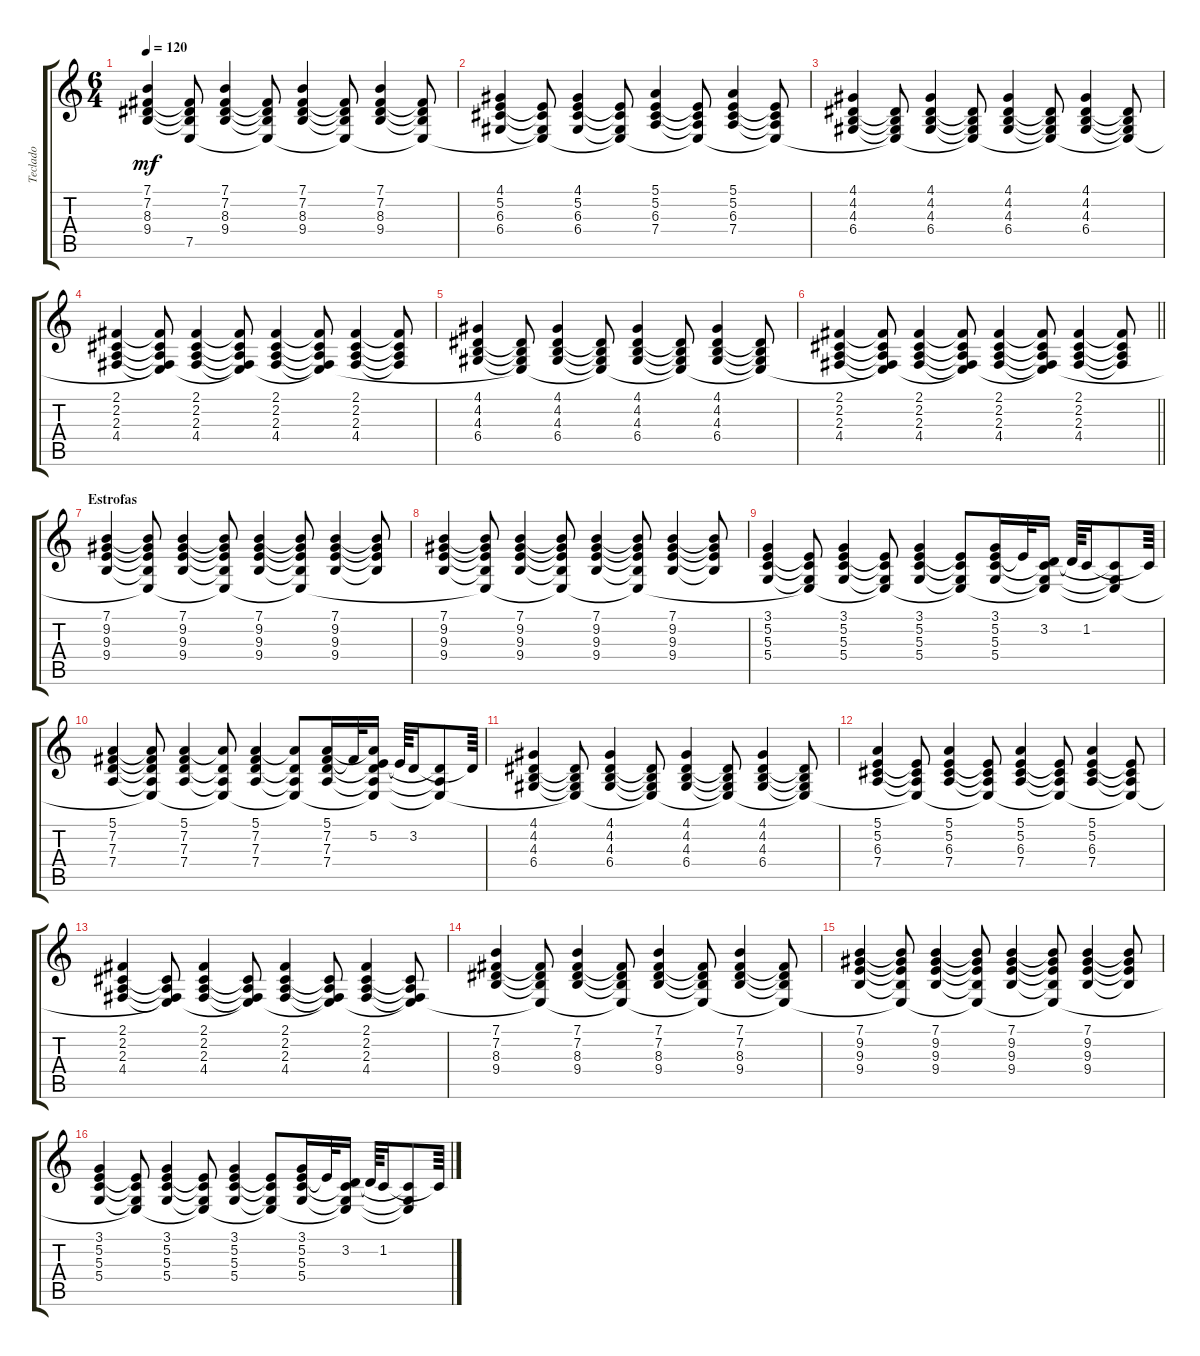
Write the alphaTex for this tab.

\track ("Teclado" "Teclado") {instrument brightacousticpiano bank 127}
\staff {score tabs}
\tuning (E4 B3 G3 D3 A2 E2) {hide}
\ts (6 4)
\tempo 120
\clef g2
\ks c
(7.1 7.2 8.3 9.4).4{dy mf} (7.2{t} 8.3{t} 9.4{t} 7.5{t}).8 (7.1 7.2 8.3 9.4).4 (7.2{t} 8.3{t} 9.4{t} 7.5{t}).8 (7.1 7.2 8.3 9.4).4 (7.2{t} 8.3{t} 9.4{t} 7.5{t}).8 (7.1 7.2 8.3 9.4).4 (7.2{t} 8.3{t} 9.4{t} 7.5{t}).8 |
(4.1 5.2 6.3 6.4).4 (5.2{t} 6.3{t} 6.4{t} 7.5{t}).8 (4.1 5.2 6.3 6.4).4 (5.2{t} 6.3{t} 6.4{t} 7.5{t}).8 (5.1 5.2 6.3 7.4).4 (5.2{t} 6.3{t} 7.4{t} 7.5{t}).8 (5.1 5.2 6.3 7.4).4 (5.2{t} 6.3{t} 7.4{t} 7.5{t}).8 |
(4.1 4.2 4.3 6.4).4 (4.2{t} 4.3{t} 6.4{t} 7.5{t}).8 (4.1 4.2 4.3 6.4).4 (4.2{t} 4.3{t} 6.4{t} 7.5{t}).8 (4.1 4.2 4.3 6.4).4 (4.2{t} 4.3{t} 6.4{t} 7.5{t}).8 (4.1 4.2 4.3 6.4).4 (4.2{t} 4.3{t} 6.4{t} 7.5{t}).8 |
(2.1 2.2 2.3 4.4).4 (2.1{t} 2.2{t} 2.3{t} 4.4{t} 7.5{t}).8 (2.1 2.2 2.3 4.4).4 (2.1{t} 2.2{t} 2.3{t} 4.4{t} 7.5{t}).8 (2.1 2.2 2.3 4.4).4 (2.1{t} 2.2{t} 2.3{t} 4.4{t} 7.5{t}).8 (2.1 2.2 2.3 4.4).4 (2.1{t} 2.2{t} 2.3{t} 4.4{t}).8 |
(4.1 4.2 4.3 6.4).4 (4.2{t} 4.3{t} 6.4{t} 7.5{t}).8 (4.1 4.2 4.3 6.4).4 (4.2{t} 4.3{t} 6.4{t} 7.5{t}).8 (4.1 4.2 4.3 6.4).4 (4.2{t} 4.3{t} 6.4{t} 7.5{t}).8 (4.1 4.2 4.3 6.4).4 (4.2{t} 4.3{t} 6.4{t} 7.5{t}).8 |
\barLineRight lightlight
(2.1 2.2 2.3 4.4).4 (2.1{t} 2.2{t} 2.3{t} 4.4{t} 7.5{t}).8 (2.1 2.2 2.3 4.4).4 (2.1{t} 2.2{t} 2.3{t} 4.4{t} 7.5{t}).8 (2.1 2.2 2.3 4.4).4 (2.1{t} 2.2{t} 2.3{t} 4.4{t} 7.5{t}).8 (2.1 2.2 2.3 4.4).4 (2.1{t} 2.2{t} 2.3{t} 4.4{t}).8 |
\section ("" "Estrofas")
(7.1 9.2 9.3 9.4).4 (7.1{t} 9.2{t} 9.3{t} 9.4{t} 7.5{t}).8 (7.1 9.2 9.3 9.4).4 (7.1{t} 9.2{t} 9.3{t} 9.4{t} 7.5{t}).8 (7.1 9.2 9.3 9.4).4 (7.1{t} 9.2{t} 9.3{t} 9.4{t} 7.5{t}).8 (7.1 9.2 9.3 9.4).4 (7.1{t} 9.2{t} 9.3{t} 9.4{t}).8 |
(7.1 9.2 9.3 9.4).4 (7.1{t} 9.2{t} 9.3{t} 9.4{t} 7.5{t}).8 (7.1 9.2 9.3 9.4).4 (7.1{t} 9.2{t} 9.3{t} 9.4{t} 7.5{t}).8 (7.1 9.2 9.3 9.4).4 (7.1{t} 9.2{t} 9.3{t} 9.4{t} 7.5{t}).8 (7.1 9.2 9.3 9.4).4 (7.1{t} 9.2{t} 9.3{t} 9.4{t}).8 |
(3.1 5.2 5.3 5.4).4 (5.2{t} 5.3{t} 5.4{t} 7.5{t}).8 (3.1 5.2 5.3 5.4).4 (5.2{t} 5.3{t} 5.4{t} 7.5{t}).8 (3.1 5.2 5.3 5.4).4 (5.2{t} 5.3{t} 5.4{t} 7.5{t}).8 (3.1 5.2 5.3 5.4).16 5.2{t}.32 (3.2 5.3{t} 5.4{t} 7.5{t}).16 3.2{t}.64 1.2.16 (5.3{t} 5.4{t} 7.5{t}).8 1.2{t}.64 |
(5.1 7.2 7.3 7.4).4 (5.1{t} 7.2{t} 7.3{t} 7.4{t} 7.5{t}).8 (5.1 7.2 7.3 7.4).4 (5.1{t} 7.3{t} 7.4{t} 7.5{t}).8 (5.1 7.2 7.3 7.4).4 (5.1{t} 7.3{t} 7.4{t} 7.5{t}).8 (5.1 7.2 7.3 7.4).16 7.2{t}.32 (5.1{t} 5.2 7.3{t} 7.4{t} 7.5{t}).16 5.2{t}.64 3.2.16 (7.3{t} 7.4{t} 7.5{t}).8 3.2{t}.64 |
(4.1 4.2 4.3 6.4).4 (4.2{t} 4.3{t} 6.4{t} 7.5{t}).8 (4.1 4.2 4.3 6.4).4 (4.2{t} 4.3{t} 6.4{t} 7.5{t}).8 (4.1 4.2 4.3 6.4).4 (4.2{t} 4.3{t} 6.4{t} 7.5{t}).8 (4.1 4.2 4.3 6.4).4 (4.2{t} 4.3{t} 6.4{t} 7.5{t}).8 |
(5.1 5.2 6.3 7.4).4 (5.2{t} 6.3{t} 7.4{t} 7.5{t}).8 (5.1 5.2 6.3 7.4).4 (5.2{t} 6.3{t} 7.4{t} 7.5{t}).8 (5.1 5.2 6.3 7.4).4 (5.2{t} 6.3{t} 7.4{t} 7.5{t}).8 (5.1 5.2 6.3 7.4).4 (5.2{t} 6.3{t} 7.4{t} 7.5{t}).8 |
(2.1 2.2 2.3 4.4).4 (2.2{t} 2.3{t} 4.4{t} 7.5{t}).8 (2.1 2.2 2.3 4.4).4 (2.2{t} 2.3{t} 4.4{t} 7.5{t}).8 (2.1 2.2 2.3 4.4).4 (2.2{t} 2.3{t} 4.4{t} 7.5{t}).8 (2.1 2.2 2.3 4.4).4 (2.2{t} 2.3{t} 4.4{t} 7.5{t}).8 |
(7.1 7.2 8.3 9.4).4 (7.2{t} 8.3{t} 9.4{t} 7.5{t}).8 (7.1 7.2 8.3 9.4).4 (7.2{t} 8.3{t} 9.4{t} 7.5{t}).8 (7.1 7.2 8.3 9.4).4 (7.2{t} 8.3{t} 9.4{t} 7.5{t}).8 (7.1 7.2 8.3 9.4).4 (7.2{t} 8.3{t} 9.4{t} 7.5{t}).8 |
(7.1 9.2 9.3 9.4).4 (7.1{t} 9.2{t} 9.3{t} 9.4{t} 7.5{t}).8 (7.1 9.2 9.3 9.4).4 (7.1{t} 9.2{t} 9.3{t} 9.4{t} 7.5{t}).8 (7.1 9.2 9.3 9.4).4 (7.1{t} 9.2{t} 9.3{t} 9.4{t} 7.5{t}).8 (7.1 9.2 9.3 9.4).4 (7.1{t} 9.2{t} 9.3{t} 9.4{t}).8 |
(3.1 5.2 5.3 5.4).4 (5.2{t} 5.3{t} 5.4{t} 7.5{t}).8 (3.1 5.2 5.3 5.4).4 (5.2{t} 5.3{t} 5.4{t} 7.5{t}).8 (3.1 5.2 5.3 5.4).4 (5.2{t} 5.3{t} 5.4{t} 7.5{t}).8 (3.1 5.2 5.3 5.4).16 5.2{t}.32 (3.2 5.3{t} 5.4{t} 7.5{t}).16 3.2{t}.64 1.2.16 (5.3{t} 5.4{t} 7.5{t}).8 1.2{t}.64
